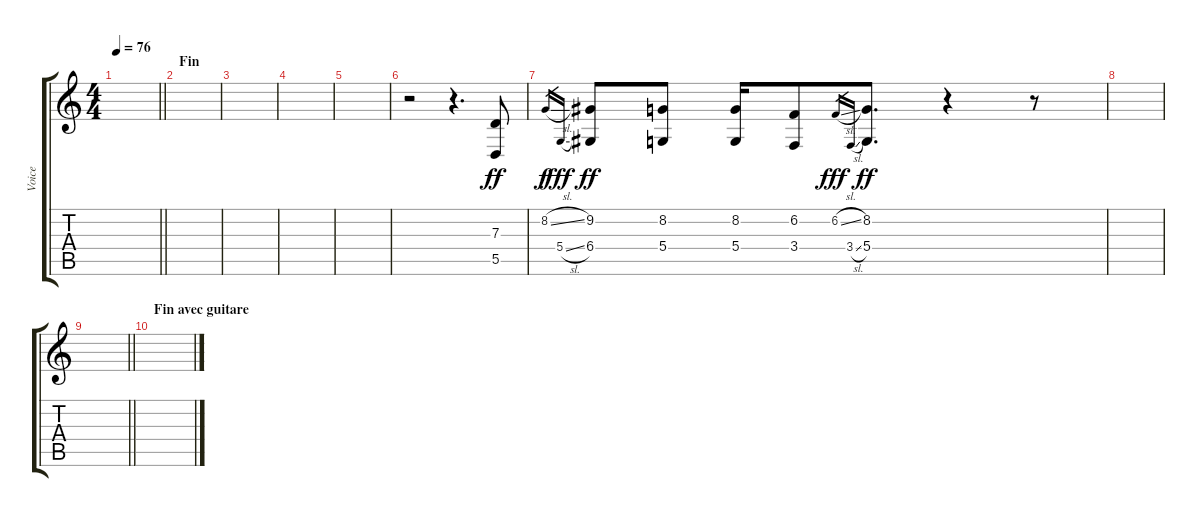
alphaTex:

\track ("Voice" "Voice") {instrument clarinet}
\staff {score tabs}
\tuning (E4 B3 G3 D3 A2 E2) {hide}
\ts (4 4)
\tempo 76
\clef g2
\barLineRight lightlight
\ks c
|
\section ("" "Fin")
|
|
|
|
r.2 r.4{d} (7.3 5.5).8{dy ff} |
8.2{sl}.16{gr dy f} 5.4{sl}.16{gr dy fff} (9.2 6.4).8{dy ff} (8.2 5.4).8 (8.2 5.4).16 (6.2 3.4).8 6.2{sl}.16{gr dy fff} 3.4{sl}.16{gr} (8.2 5.4).8{d dy ff} r.4 r.8 |
|
\barLineRight lightlight
|
\section ("" "Fin avec guitare")
